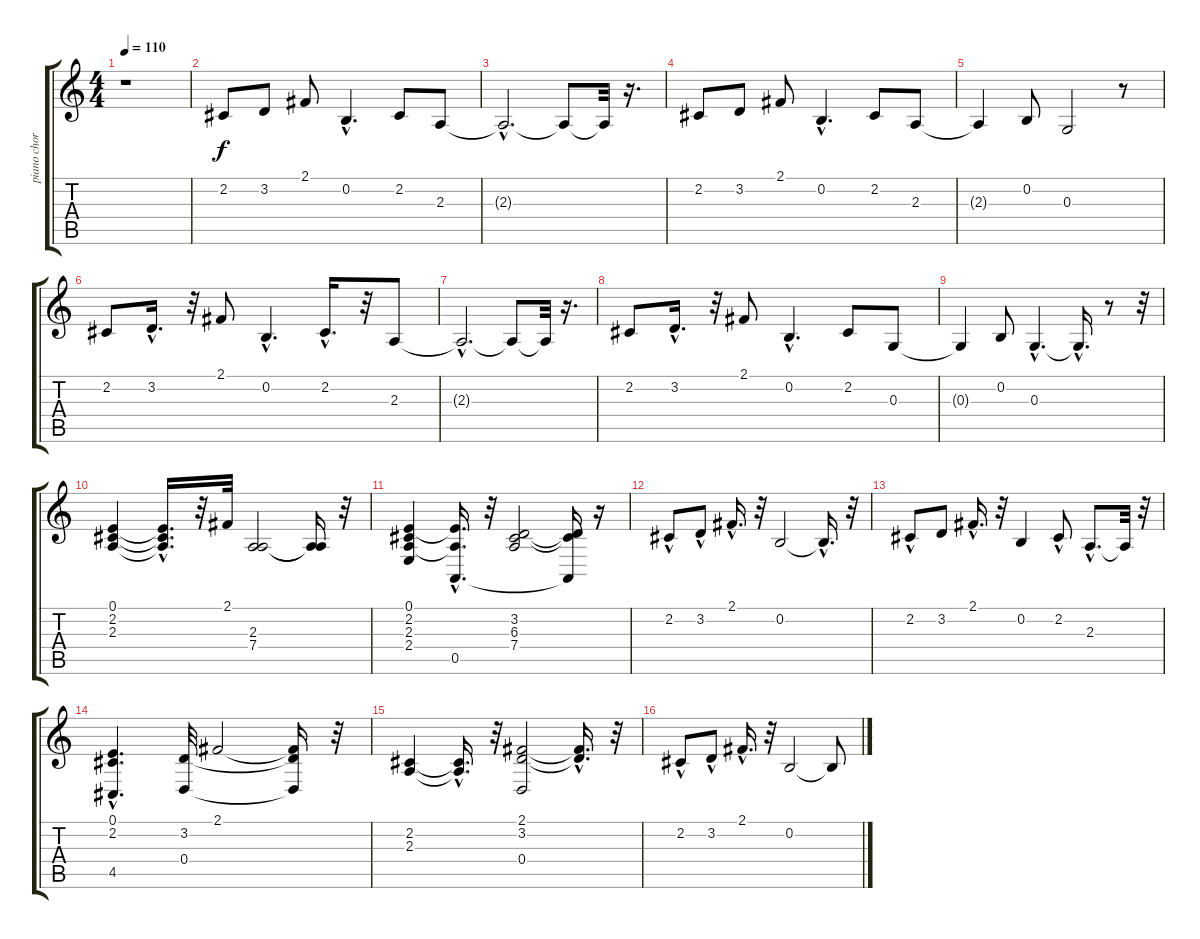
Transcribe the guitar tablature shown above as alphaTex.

\track ("piano chorus" "piano chor") {instrument electricpiano2}
\staff {score tabs}
\tuning (E4 B3 G3 D3 A2 E2) {hide}
\ts (4 4)
\tempo 110
\clef g2
\ks c
r.1{dy f} |
2.2.8 3.2.8 2.1.8 0.2{hac}.4{d} 2.2.8 2.3.8 |
2.3{hac t}.2{d} 2.3{t}.8 2.3{t}.32 r.16{d} |
2.2.8 3.2.8 2.1.8 0.2{hac}.4{d} 2.2.8 2.3.8 |
2.3{t}.4 0.2.8 0.3.2 r.8 |
2.2.8 3.2{hac}.16{d} r.32 2.1.8 0.2{hac}.4{d} 2.2{hac}.16{d} r.32 2.3.8 |
2.3{hac t}.2{d} 2.3{t}.8 2.3{t}.32 r.16{d} |
2.2.8 3.2{hac}.16{d} r.32 2.1.8 0.2{hac}.4{d} 2.2.8 0.3.8 |
0.3{t}.4 0.2.8 0.3{hac}.4{d} 0.3{hac t}.16{d} r.8 r.32 |
(0.1 2.2 2.3).4 (0.1{hac t} 2.2{hac t} 2.3{hac t}).16{d} r.32 2.1.32 (2.3 7.4).2 (2.3{t} 7.4{t}).16 r.32 |
(0.1 2.2 2.3 2.4).4 (0.1{hac t} 2.3{t} 0.5).16{d} r.32 (3.2 6.3 7.4).2 (3.2{t} 6.3{t} 0.5{t}).16 r.16 |
2.2{hac}.8 3.2{hac}.8 2.1{hac}.16{d} r.32 0.2.2 0.2{hac t}.16{d} r.32 |
2.2{hac}.8 3.2.8 2.1{hac}.16{d} r.32 0.2.4 2.2{hac}.8 2.3{hac}.8{d} 2.3{t}.32 r.32 |
(0.1{hac} 2.2 4.5).4{d} (3.2 0.4).32 2.1.2 (2.1{t} 3.2{t} 0.4{t}).16 r.32 |
(2.2 2.3).4 (2.2{t} 2.3{hac t}).16{d} r.32 (2.1 3.2 0.4).2 (2.1{t} 3.2{hac t}).16{d} r.32 |
2.2{hac}.8 3.2{hac}.8 2.1{hac}.16{d} r.32 0.2.2 0.2{t}.8
